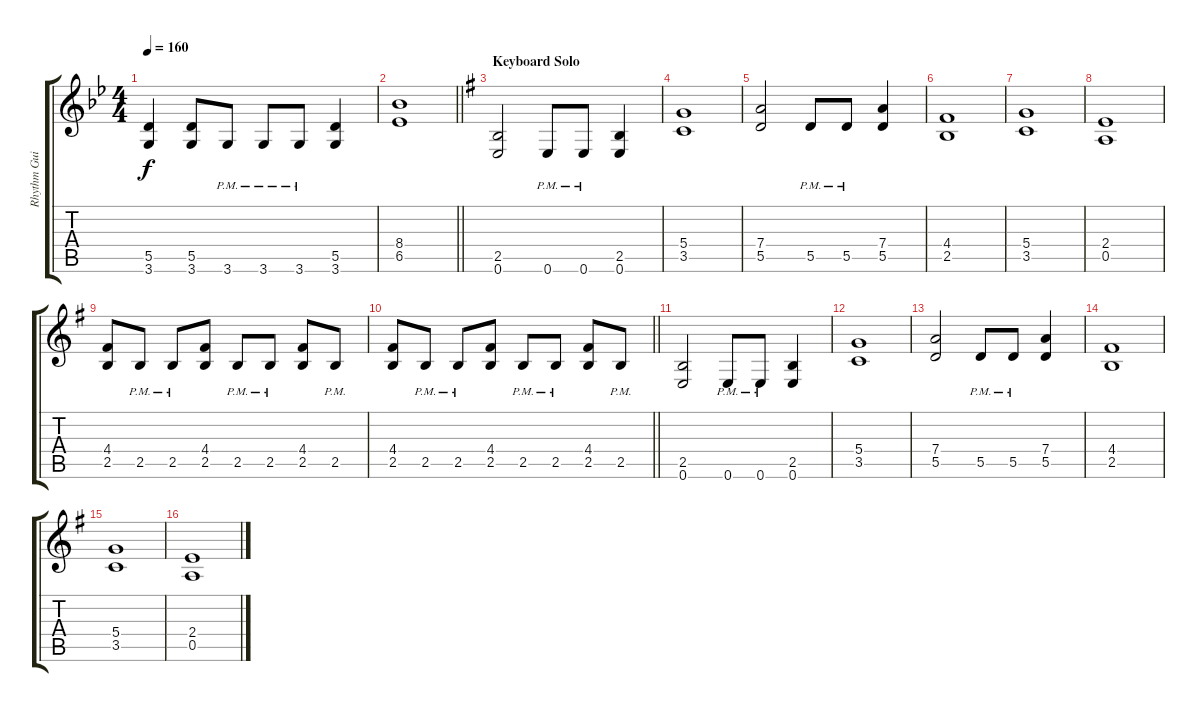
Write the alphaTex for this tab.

\track ("Rhythm Guitar 2: Niklas Dahlin" "Rhythm Gui") {instrument distortionguitar}
\staff {score tabs}
\tuning (E4 B3 G3 D3 A2 E2) {hide}
\ts (4 4)
\tempo 160
\clef g2
\ks gminor
(5.5 3.6).4{dy f} (5.5 3.6).8 3.6{pm}.8 3.6{pm}.8 3.6{pm}.8 (5.5 3.6).4 |
\barLineRight lightlight
(8.4 6.5).1 |
\section ("" "Keyboard Solo")
\ks eminor
(2.5 0.6).2 0.6{pm}.8 0.6{pm}.8 (2.5 0.6).4 |
(5.4 3.5).1 |
(7.4 5.5).2 5.5{pm}.8 5.5{pm}.8 (7.4 5.5).4 |
(4.4 2.5).1 |
(5.4 3.5).1 |
(2.4 0.5).1 |
(4.4 2.5).8 2.5{pm}.8 2.5{pm}.8 (4.4 2.5).8 2.5{pm}.8 2.5{pm}.8 (4.4 2.5).8 2.5{pm}.8 |
\barLineRight lightlight
(4.4 2.5).8 2.5{pm}.8 2.5{pm}.8 (4.4 2.5).8 2.5{pm}.8 2.5{pm}.8 (4.4 2.5).8 2.5{pm}.8 |
(2.5 0.6).2 0.6{pm}.8 0.6{pm}.8 (2.5 0.6).4 |
(5.4 3.5).1 |
(7.4 5.5).2 5.5{pm}.8 5.5{pm}.8 (7.4 5.5).4 |
(4.4 2.5).1 |
(5.4 3.5).1 |
(2.4 0.5).1
